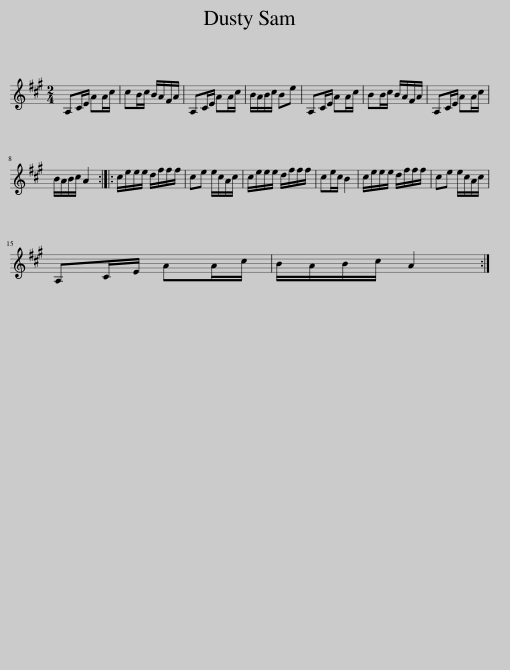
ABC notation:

X:1
L:1/8
M:2/4
I:linebreak $
K:A
V:1 treble
V:1
 A,C/E/ AA/c/ | cB/c/ B/A/F/A/ | A,C/E/ AA/c/ | B/A/B/c/ Be | A,C/E/ AA/c/ | %5
 BB/c/ B/A/F/A/ | A,C/E/ AA/c/ |$ B/A/B/c/ A2 :: c/e/e/e/ d/f/f/f/ | ce e/c/A/c/ | %10
 c/e/e/e/ d/f/f/f/ | ce/c/ B2 | c/e/e/e/ d/f/f/f/ | ce e/c/A/c/ |$ A,C/E/ AA/c/ | %15
 B/A/B/c/ A2 :| %16
